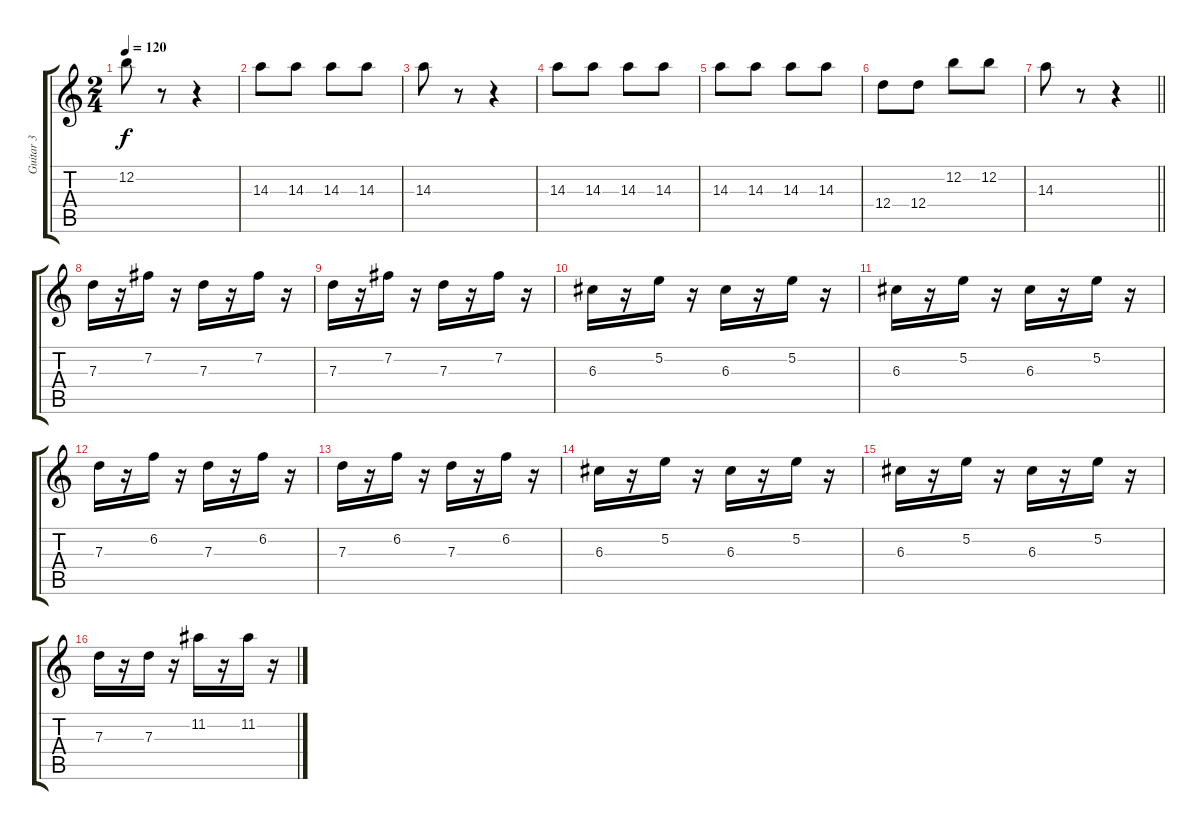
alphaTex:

\track ("Guitar 3" "Guitar 3") {instrument electricguitarmuted}
\staff {score tabs}
\tuning (E4 B3 G3 D3 A2 E2) {hide}
\ts (2 4)
\tempo 120
\clef g2
\ks c
12.2.8{dy f} r.8 r.4 |
14.3.8 14.3.8 14.3.8 14.3.8 |
14.3.8 r.8 r.4 |
14.3.8 14.3.8 14.3.8 14.3.8 |
14.3.8 14.3.8 14.3.8 14.3.8 |
12.4.8 12.4.8 12.2.8 12.2.8 |
\barLineRight lightlight
14.3.8 r.8 r.4 |
7.3.16 r.16 7.2.16 r.16 7.3.16 r.16 7.2.16 r.16 |
7.3.16 r.16 7.2.16 r.16 7.3.16 r.16 7.2.16 r.16 |
6.3.16 r.16 5.2.16 r.16 6.3.16 r.16 5.2.16 r.16 |
6.3.16 r.16 5.2.16 r.16 6.3.16 r.16 5.2.16 r.16 |
7.3.16 r.16 6.2.16 r.16 7.3.16 r.16 6.2.16 r.16 |
7.3.16 r.16 6.2.16 r.16 7.3.16 r.16 6.2.16 r.16 |
6.3.16 r.16 5.2.16 r.16 6.3.16 r.16 5.2.16 r.16 |
6.3.16 r.16 5.2.16 r.16 6.3.16 r.16 5.2.16 r.16 |
7.3.16 r.16 7.3.16 r.16 11.2.16 r.16 11.2.16 r.16
